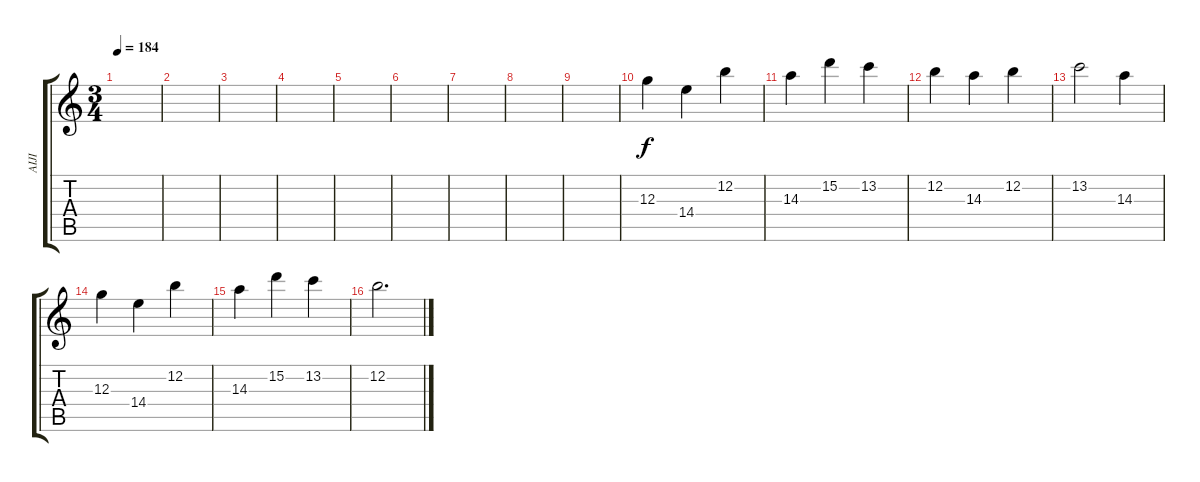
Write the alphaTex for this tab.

\track ("AIJI" "AIJI") {instrument distortionguitar}
\staff {score tabs}
\tuning (E4 B3 G3 D3 A2 E2) {hide}
\ts (3 4)
\tempo 184
\clef g2
\ks c
|
|
|
|
|
|
|
|
|
12.3.4 14.4.4 12.2.4 |
14.3.4 15.2.4 13.2.4 |
12.2.4 14.3.4 12.2.4 |
13.2.2 14.3.4 |
12.3.4 14.4.4 12.2.4 |
14.3.4 15.2.4 13.2.4 |
12.2.2{d}
